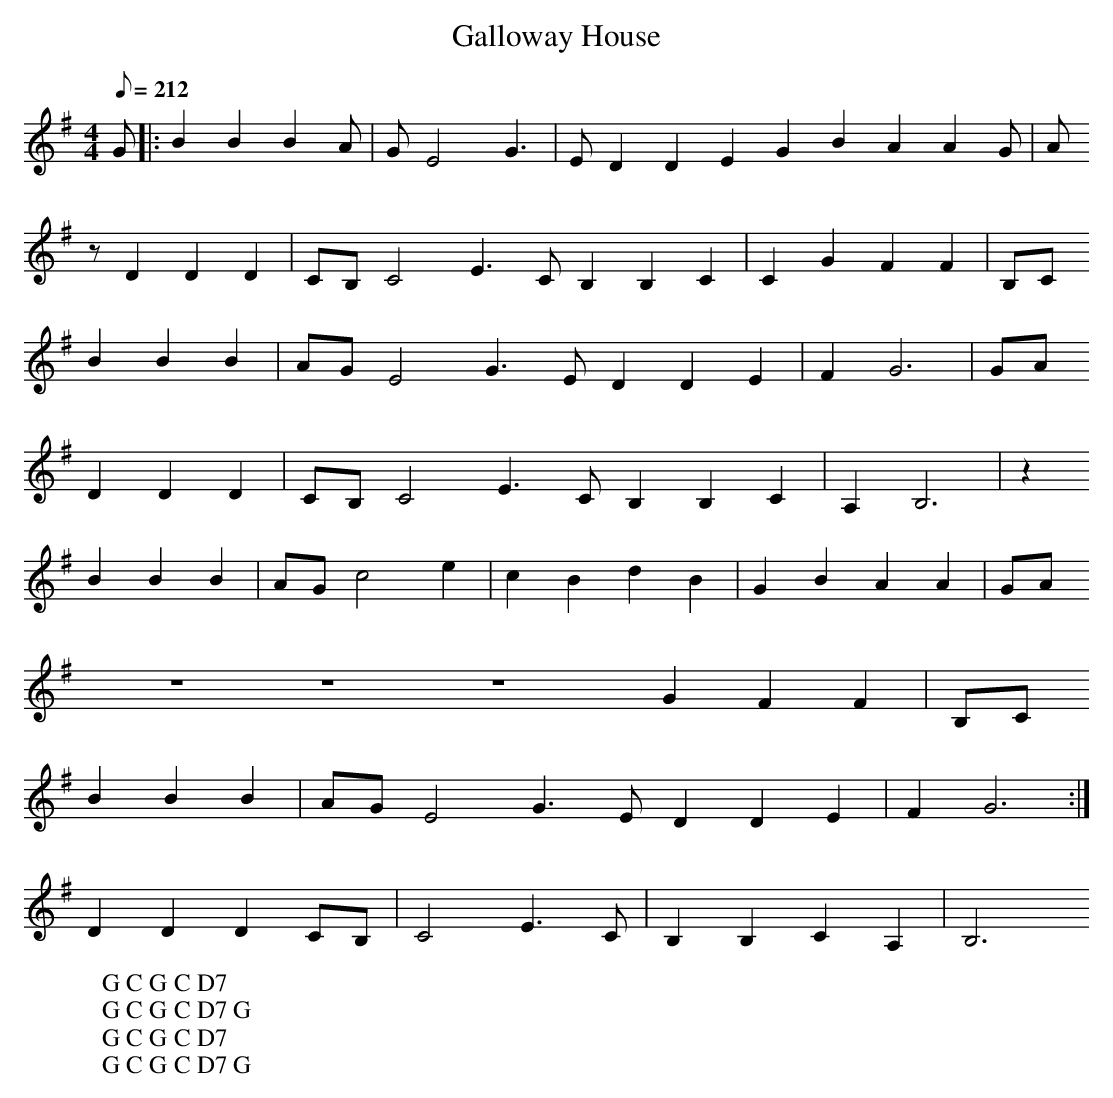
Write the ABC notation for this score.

X:1
T:Galloway House
M:4/4
L:1/8
Q:212
K:G
G|:B2B2B2A|GE4G3|ED2D2E2G2B2A2A2G|A
zD2 D2D2|CB,C4E3CB,2 B,2C2|C2G2 F2F2|B,C
W:G C G C D7
B2 B2B2|AGE4G3ED2 D2E2|F2G6|GA
D2 D2D2|CB,C4E3CB,2 B,2C2|A,2B,6|z2
W:G C G C D7 G
B2 B2B2|AGc4e2|c2B2 d2B2|G2B2 A2A2|GA
z8z8z8G2 F2F2|B,C
W:G C G C D7
B2 B2B2|AGE4G3ED2 D2E2|F2G6:|
D2D2 D2CB,|C4 E3C|B,2B,2 C2A,2|B,6
W:G C G C D7 G
